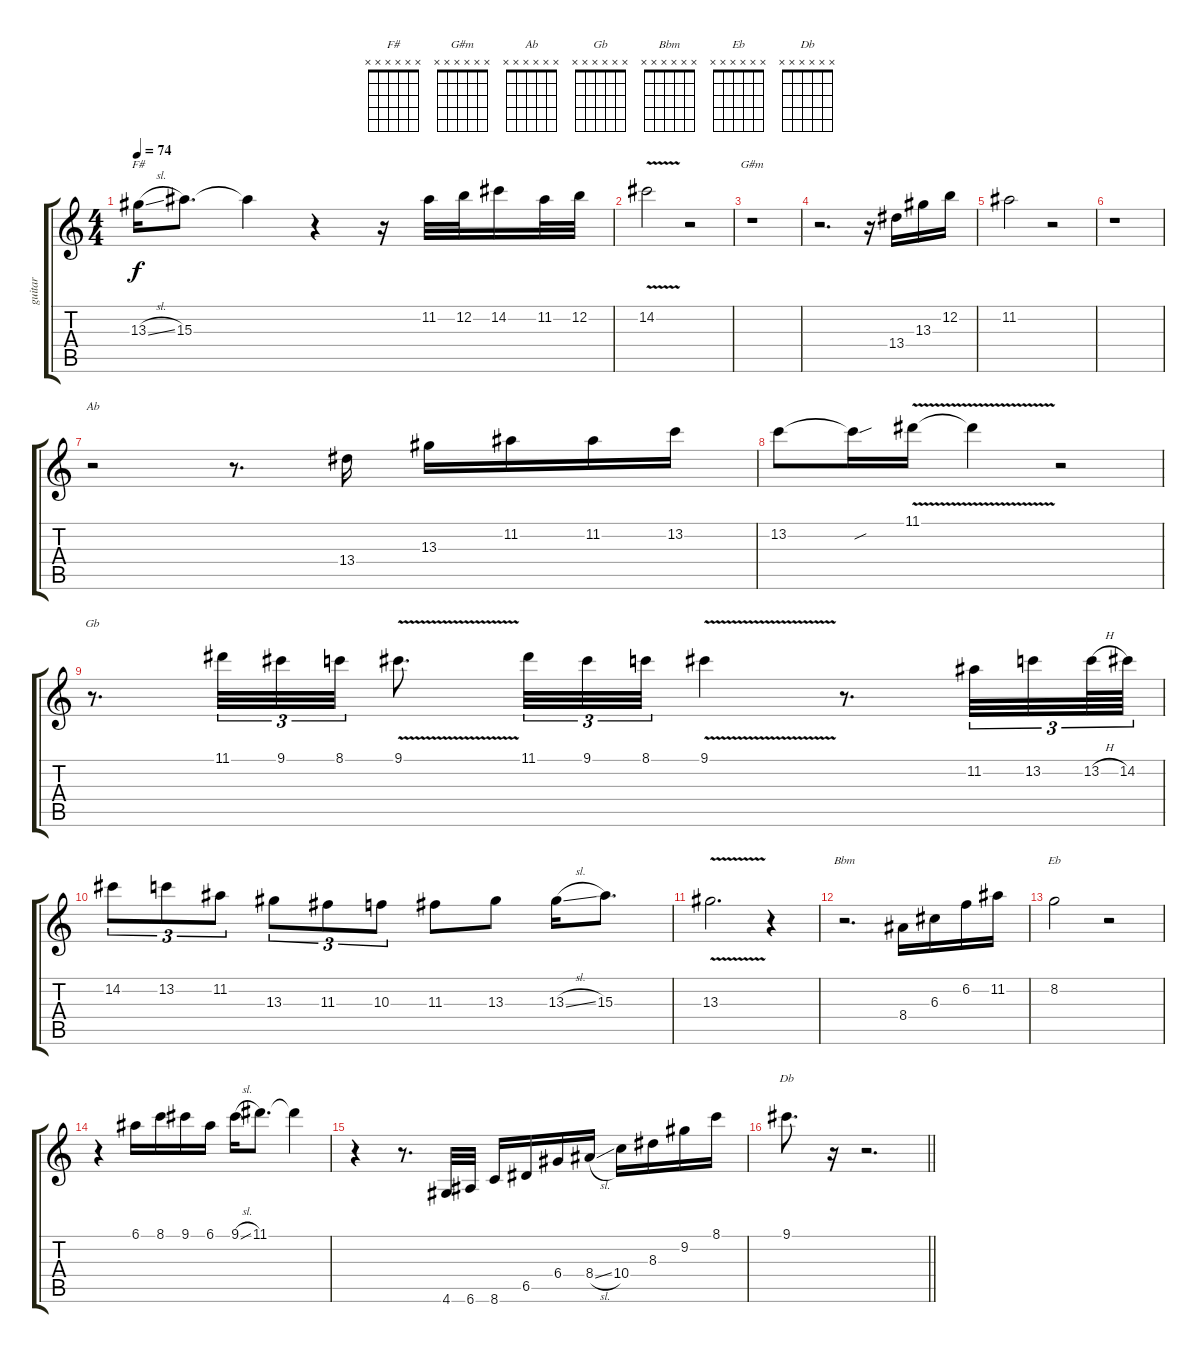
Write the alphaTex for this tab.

\track ("guitar" "guitar") {instrument acousticguitarnylon}
\staff {score tabs}
\tuning (E4 B3 G3 D3 A2 E2) {hide}
\chord ("F#" x x x x x x)
\chord ("G#m" x x x x x x)
\chord ("Ab" x x x x x x)
\chord ("Gb" x x x x x x)
\chord ("Bbm" x x x x x x)
\chord ("Eb" x x x x x x)
\chord ("Db" x x x x x x)
\ts (4 4)
\tempo 74
\clef g2
\ks c
13.3{sl}.16{ch "F#" dy f} 15.3.8{d} 15.3{t}.4 r.4 r.16 11.2.32 12.2.32 14.2.16 11.2.32 12.2.32 |
14.2{v}.2 r.2 |
r.1{ch "G#m"} |
r.2{d} r.16 13.4.16 13.3.16 12.2.16 |
11.2.2 r.2 |
r.1 |
r.2{ch "Ab"} r.8{d} 13.4.16 13.3.16 11.2.16 11.2.16 13.2.16 |
13.2.8 13.2{sou t}.16 11.1{v}.16 11.1{t}.4 r.2 |
r.8{d ch "Gb"} 11.1.32{tu (3 2)} 9.1.32{tu (3 2)} 8.1.32{tu (3 2)} 9.1{v}.8{d} 11.1.32{tu (3 2)} 9.1.32{tu (3 2)} 8.1.32{tu (3 2)} 9.1{v}.4 r.8{d} 11.2.32{tu (3 2)} 13.2.32{tu (3 2)} 13.2{h}.64{tu (3 2)} 14.2.64{tu (3 2)} |
14.2.8{tu (3 2)} 13.2.8{tu (3 2)} 11.2.8{tu (3 2)} 13.3.8{tu (3 2)} 11.3.8{tu (3 2)} 10.3.8{tu (3 2)} 11.3.8 13.3.8 13.3{sl}.16 15.3.8{d} |
13.3{v}.2{d} r.4 |
r.2{d ch "Bbm"} 8.4.16 6.3.16 6.2.16 11.2.16 |
8.2.2{ch "Eb"} r.2 |
r.4 6.1.16 8.1.16 9.1.16 6.1.16 9.1{sl}.16 11.1.8{d} 11.1{t}.4 |
r.4 r.8{d} 4.6.32 6.6.32 8.6.16 6.5.16 6.4.16 8.4{sl}.16 10.4.16 8.3.16 9.2.16 8.1.16 |
\barLineRight lightlight
9.1.8{d ch "Db"} r.16 r.2{d}
